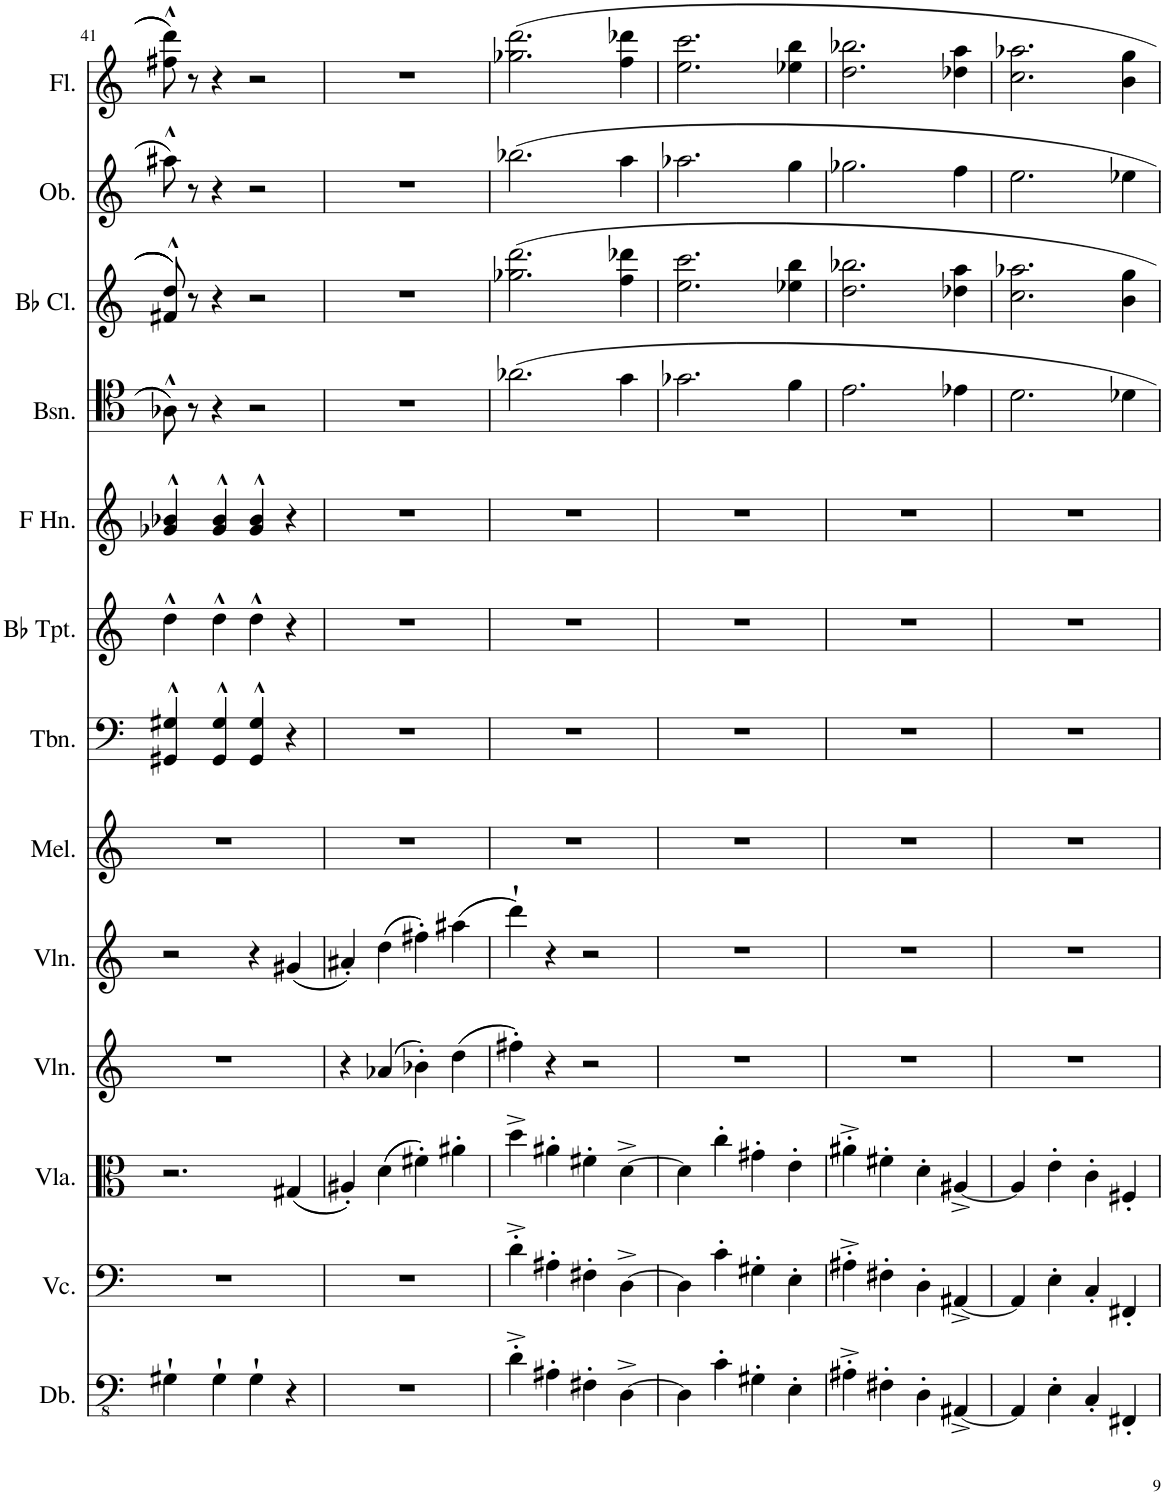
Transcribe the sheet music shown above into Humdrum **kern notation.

**kern	**kern	**kern	**kern	**kern	**kern	**kern	**kern	**kern	**kern	**kern	**kern	**kern
*part13	*part12	*part11	*part10	*part9	*part8	*part7	*part6	*part5	*part4	*part3	*part2	*part1
*staff13	*staff12	*staff11	*staff10	*staff9	*staff8	*staff7	*staff6	*staff5	*staff4	*staff3	*staff2	*staff1
*I"Double Bass	*I"Violoncello	*I"Viola	*I"Violin	*I"Violin	*I"Melodica	*I"Trombone	*I"Bb Trumpet	*I"Horn in F	*I"Bassoon	*I"Bb Clarinet	*I"Oboe	*I"Flute
*I'Db.	*I'Vc.	*I'Vla.	*I'Vln.	*I'Vln.	*I'Mel.	*I'Tbn.	*I'Bb Tpt.	*	*I'Bsn.	*I'Bb Cl.	*I'Ob.	*I'Fl.
!!LO:PB:g=z
*clefFv4	*clefF4	*clefC3	*clefG2	*clefG2	*clefG2	*clefF4	*clefG2	*clefG2	*clefC4	*clefG2	*clefG2	*clefG2
*ITrd7c12	*	*	*	*	*	*	*ITrd1c2	*ITrd4c7	*	*ITrd1c2	*	*
*k[]	*k[]	*k[]	*k[]	*k[]	*k[]	*k[]	*k[]	*k[]	*k[]	*k[]	*k[]	*k[]
*M2/2	*M2/2	*M2/2	*M2/2	*M2/2	*M2/2	*M2/2	*M2/2	*M2/2	*M2/2	*M2/2	*M2/2	*M2/2
*met(c|)	*met(c|)	*met(c|)	*met(c|)	*met(c|)	*met(c|)	*met(c|)	*met(c|)	*met(c|)	*met(c|)	*met(c|)	*met(c|)	*met(c|)
=41	=41	=41	=41	=41	=41	=41	=41	=41	=41	=41	=41	=41
4GG#X`\	1r	2.r	1r	2r	1r	4GG#X/^^ 4G#X/^^	4dd^^\	4g-X/^^ 4b-X/^^	8A-X^^\	8f#X/^^ 8dd/^^	8aa#X^^\	8ff#X\^^ 8ddd\^^
.	.	.	.	.	.	.	.	.	8r	8r	8r	8r
4GG#`\	.	.	.	.	.	4GG#/^^ 4G#/^^	4dd^^\	4g-/^^ 4b-/^^	4r	4r	4r	4r
4GG#`\	.	.	.	4r	.	4GG#/^^ 4G#/^^	4dd^^\	4g-/^^ 4b-/^^	2r	2r	2r	2r
4r	.	((4G#X/	.	((4g#X/	.	4r	4r	4r	.	.	.	.
=42	=42	=42	=42	=42	=42	=42	=42	=42	=42	=42	=42	=42
1r	1r	4A#X'/))	4r	4a#X'/))	1r	1r	1r	1r	1r	1r	1r	1r
.	.	((4d\	((4a-X/	((4dd\	.	.	.	.	.	.	.	.
.	.	4f#X'\))	4b-X'\))	4ff#X'\))	.	.	.	.	.	.	.	.
.	.	4a#X'\	((4dd\	((4aa#X\	.	.	.	.	.	.	.	.
=43	=43	=43	=43	=43	=43	=43	=43	=43	=43	=43	=43	=43
4D'^\	4d'^\	4dd^\	4ff#X'\))	4ddd`\))	1r	1r	1r	1r	2.a-X\	2.gg-X\ 2.ddd\	2.bb-X\	2.gg-X\ 2.ddd\
4AA#X'\	4A#X'\	4a#X'\	4r	4r	.	.	.	.	.	.	.	.
4FF#X'\	4F#X'\	4f#X'\	2r	2r	.	.	.	.	.	.	.	.
[4DD^\	[4D^\	[4d^\	.	.	.	.	.	.	4g\	4ff\ 4ddd-X\	4aa\	4ff\ 4ddd-X\
=44	=44	=44	=44	=44	=44	=44	=44	=44	=44	=44	=44	=44
4DD\]	4D\]	4d\]	1r	1r	1r	1r	1r	1r	2.g-X\	2.ee\ 2.ccc\	2.aa-X\	2.ee\ 2.ccc\
4C'\	4c'\	4cc'\	.	.	.	.	.	.	.	.	.	.
4GG#X'\	4G#X'\	4g#X'\	.	.	.	.	.	.	.	.	.	.
4EE'\	4E'\	4e'\	.	.	.	.	.	.	4f\	4ee-X\ 4bb\	4gg\	4ee-X\ 4bb\
=45	=45	=45	=45	=45	=45	=45	=45	=45	=45	=45	=45	=45
4AA#X'^\	4A#X'^\	4a#X'^\	1r	1r	1r	1r	1r	1r	2.e\	2.dd\ 2.bb-X\	2.gg-X\	2.dd\ 2.bb-X\
4FF#X'\	4F#X'\	4f#X'\	.	.	.	.	.	.	.	.	.	.
4DD'\	4D'\	4d'\	.	.	.	.	.	.	.	.	.	.
[4AAA#X^/	[4AA#X^/	[4A#X^/	.	.	.	.	.	.	4e-X\	4dd-X\ 4aa\	4ff\	4dd-X\ 4aa\
=46	=46	=46	=46	=46	=46	=46	=46	=46	=46	=46	=46	=46
4AAA#/]	4AA#/]	4A#/]	1r	1r	1r	1r	1r	1r	2.d\	2.cc\ 2.aa-X\	2.ee\	2.cc\ 2.aa-X\
4EE'\	4E'\	4e'\	.	.	.	.	.	.	.	.	.	.
4CC'/	4C'/	4c'\	.	.	.	.	.	.	.	.	.	.
4FFF#X'/	4FF#X'/	4F#X'/	.	.	.	.	.	.	4d-X\	4b\ 4gg\	4ee-X\	4b\ 4gg\
=	=	=	=	=	=	=	=	=	=	=	=	=
*-	*-	*-	*-	*-	*-	*-	*-	*-	*-	*-	*-	*-
